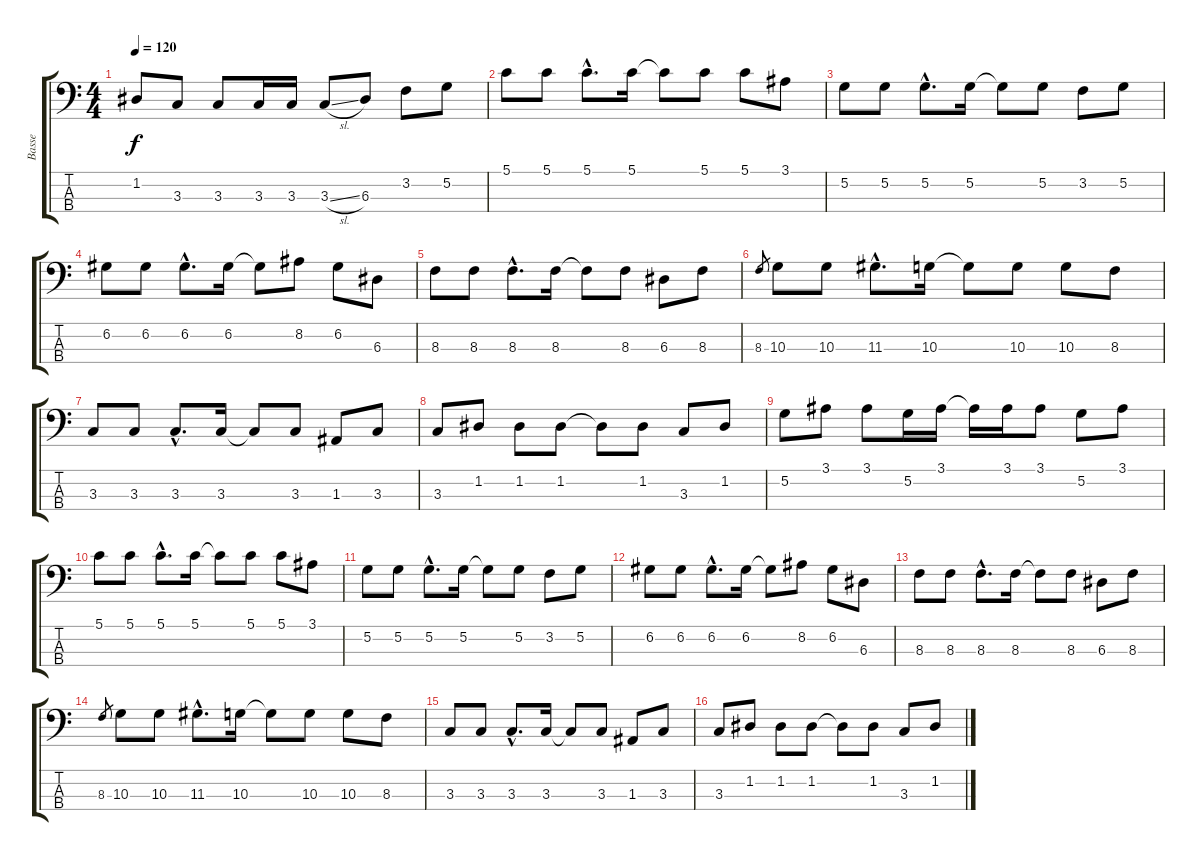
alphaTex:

\track ("Basse" "Basse") {instrument electricbassfinger}
\staff {score tabs}
\tuning (G2 D2 A1 E1) {hide}
\ts (4 4)
\tempo 120
\clef f4
\ks c
1.2.8{dy f} 3.3.8 3.3.8 3.3.16 3.3.16 3.3{sl}.8 6.3.8 3.2.8 5.2.8 |
5.1.8 5.1.8 5.1{hac}.8{d} 5.1.16 5.1{t}.8 5.1.8 5.1.8 3.1.8 |
5.2.8 5.2.8 5.2{hac}.8{d} 5.2.16 5.2{t}.8 5.2.8 3.2.8 5.2.8 |
6.2.8 6.2.8 6.2{hac}.8{d} 6.2.16 6.2{t}.8 8.2.8 6.2.8 6.3.8 |
8.3.8 8.3.8 8.3{hac}.8{d} 8.3.16 8.3{t}.8 8.3.8 6.3.8 8.3.8 |
8.3.8{gr} 10.3.8 10.3.8 11.3{hac}.8{d} 10.3.16 10.3{t}.8 10.3.8 10.3.8 8.3.8 |
3.3.8 3.3.8 3.3{hac}.8{d} 3.3.16 3.3{t}.8 3.3.8 1.3.8 3.3.8 |
3.3.8 1.2.8 1.2.8 1.2.8 1.2{t}.8 1.2.8 3.3.8 1.2.8 |
5.2.8 3.1.8 3.1.8 5.2.16 3.1.16 3.1{t}.16 3.1.16 3.1.8 5.2.8 3.1.8 |
5.1.8 5.1.8 5.1{hac}.8{d} 5.1.16 5.1{t}.8 5.1.8 5.1.8 3.1.8 |
5.2.8 5.2.8 5.2{hac}.8{d} 5.2.16 5.2{t}.8 5.2.8 3.2.8 5.2.8 |
6.2.8 6.2.8 6.2{hac}.8{d} 6.2.16 6.2{t}.8 8.2.8 6.2.8 6.3.8 |
8.3.8 8.3.8 8.3{hac}.8{d} 8.3.16 8.3{t}.8 8.3.8 6.3.8 8.3.8 |
8.3.8{gr} 10.3.8 10.3.8 11.3{hac}.8{d} 10.3.16 10.3{t}.8 10.3.8 10.3.8 8.3.8 |
3.3.8 3.3.8 3.3{hac}.8{d} 3.3.16 3.3{t}.8 3.3.8 1.3.8 3.3.8 |
3.3.8 1.2.8 1.2.8 1.2.8 1.2{t}.8 1.2.8 3.3.8 1.2.8
